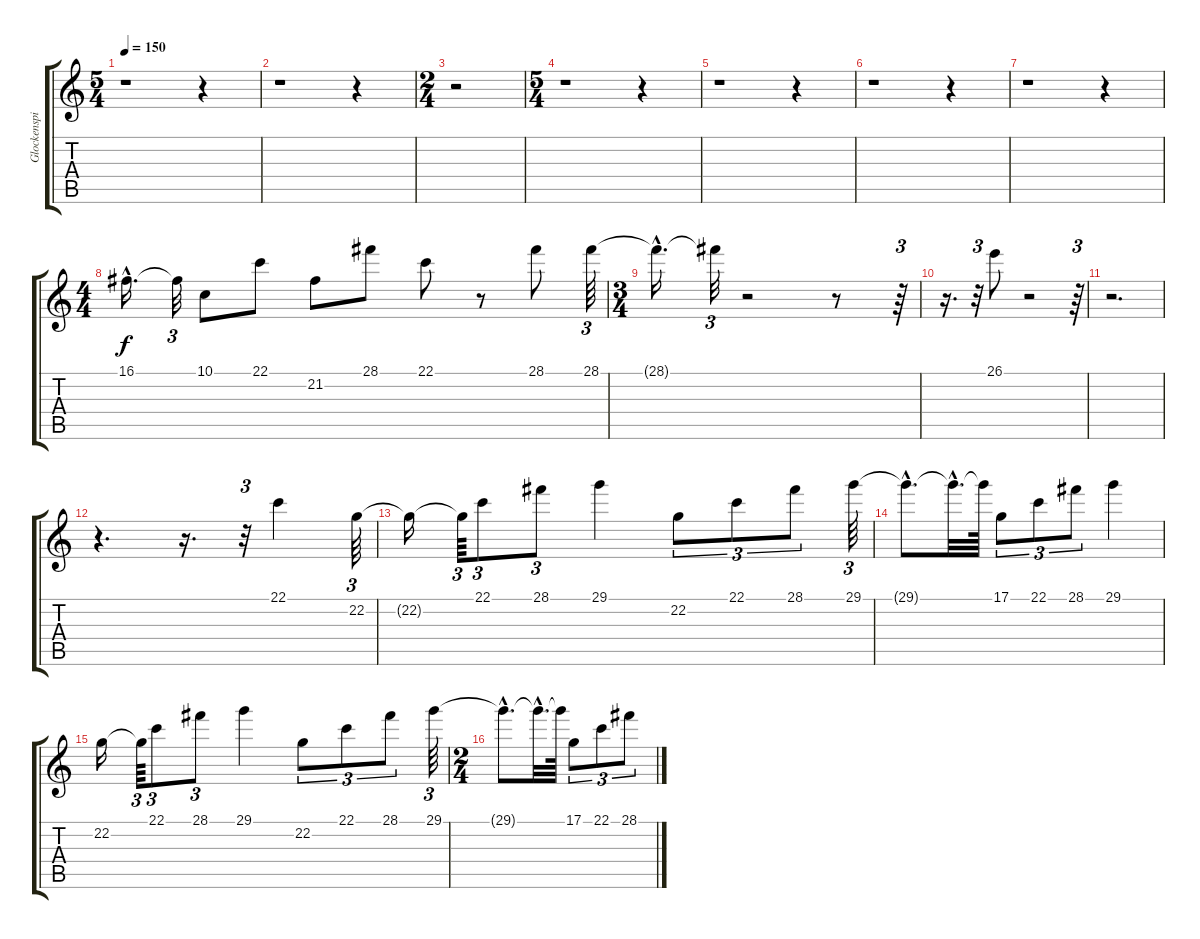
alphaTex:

\track ("Glockenspiel" "Glockenspi") {instrument glockenspiel}
\staff {score tabs}
\tuning (D4 A3 F3 C3 G2 D2) {hide}
\ts (5 4)
\tempo 150
\clef g2
\ks c
r.1{dy f} r.4 |
r.1 r.4 |
\ts (2 4)
r.2 |
\ts (5 4)
r.1 r.4 |
r.1 r.4 |
r.1 r.4 |
r.1 r.4 |
\ts (4 4)
16.1{hac}.16{d volume 13 balance 10} 16.1{t}.32{tu (3 2)} 10.1.8 22.1.8 21.2.8 28.1.8 22.1.8 r.8 28.1.8 28.1.64{tu (3 2)} |
\ts (3 4)
28.1{hac t}.16{d} 28.1{t}.32{tu (3 2)} r.2 r.8 r.64{tu (3 2)} |
r.16{d} r.32{tu (3 2)} 26.1.8 r.2 r.64{tu (3 2)} |
r.2{d} |
r.4{d} r.16{d} r.32{tu (3 2)} 22.1.4 22.2.64{tu (3 2)} |
22.2{t}.16 22.2{t}.64{tu (3 2)} 22.1.8{tu (3 2)} 28.1.8{tu (3 2)} 29.1.4 22.2.8{tu (3 2)} 22.1.8{tu (3 2)} 28.1.8{tu (3 2)} 29.1.64{tu (3 2)} |
29.1{hac t}.8{d} 29.1{hac t}.32{d} 29.1{t}.64 17.1.8{tu (3 2)} 22.1.8{tu (3 2)} 28.1.8{tu (3 2)} 29.1.4 |
22.2.16 22.2{t}.64{tu (3 2)} 22.1.8{tu (3 2)} 28.1.8{tu (3 2)} 29.1.4 22.2.8{tu (3 2)} 22.1.8{tu (3 2)} 28.1.8{tu (3 2)} 29.1.64{tu (3 2)} |
\ts (2 4)
29.1{hac t}.8{d} 29.1{hac t}.32{d} 29.1{t}.64 17.1.8{tu (3 2)} 22.1.8{tu (3 2)} 28.1.8{tu (3 2)}
